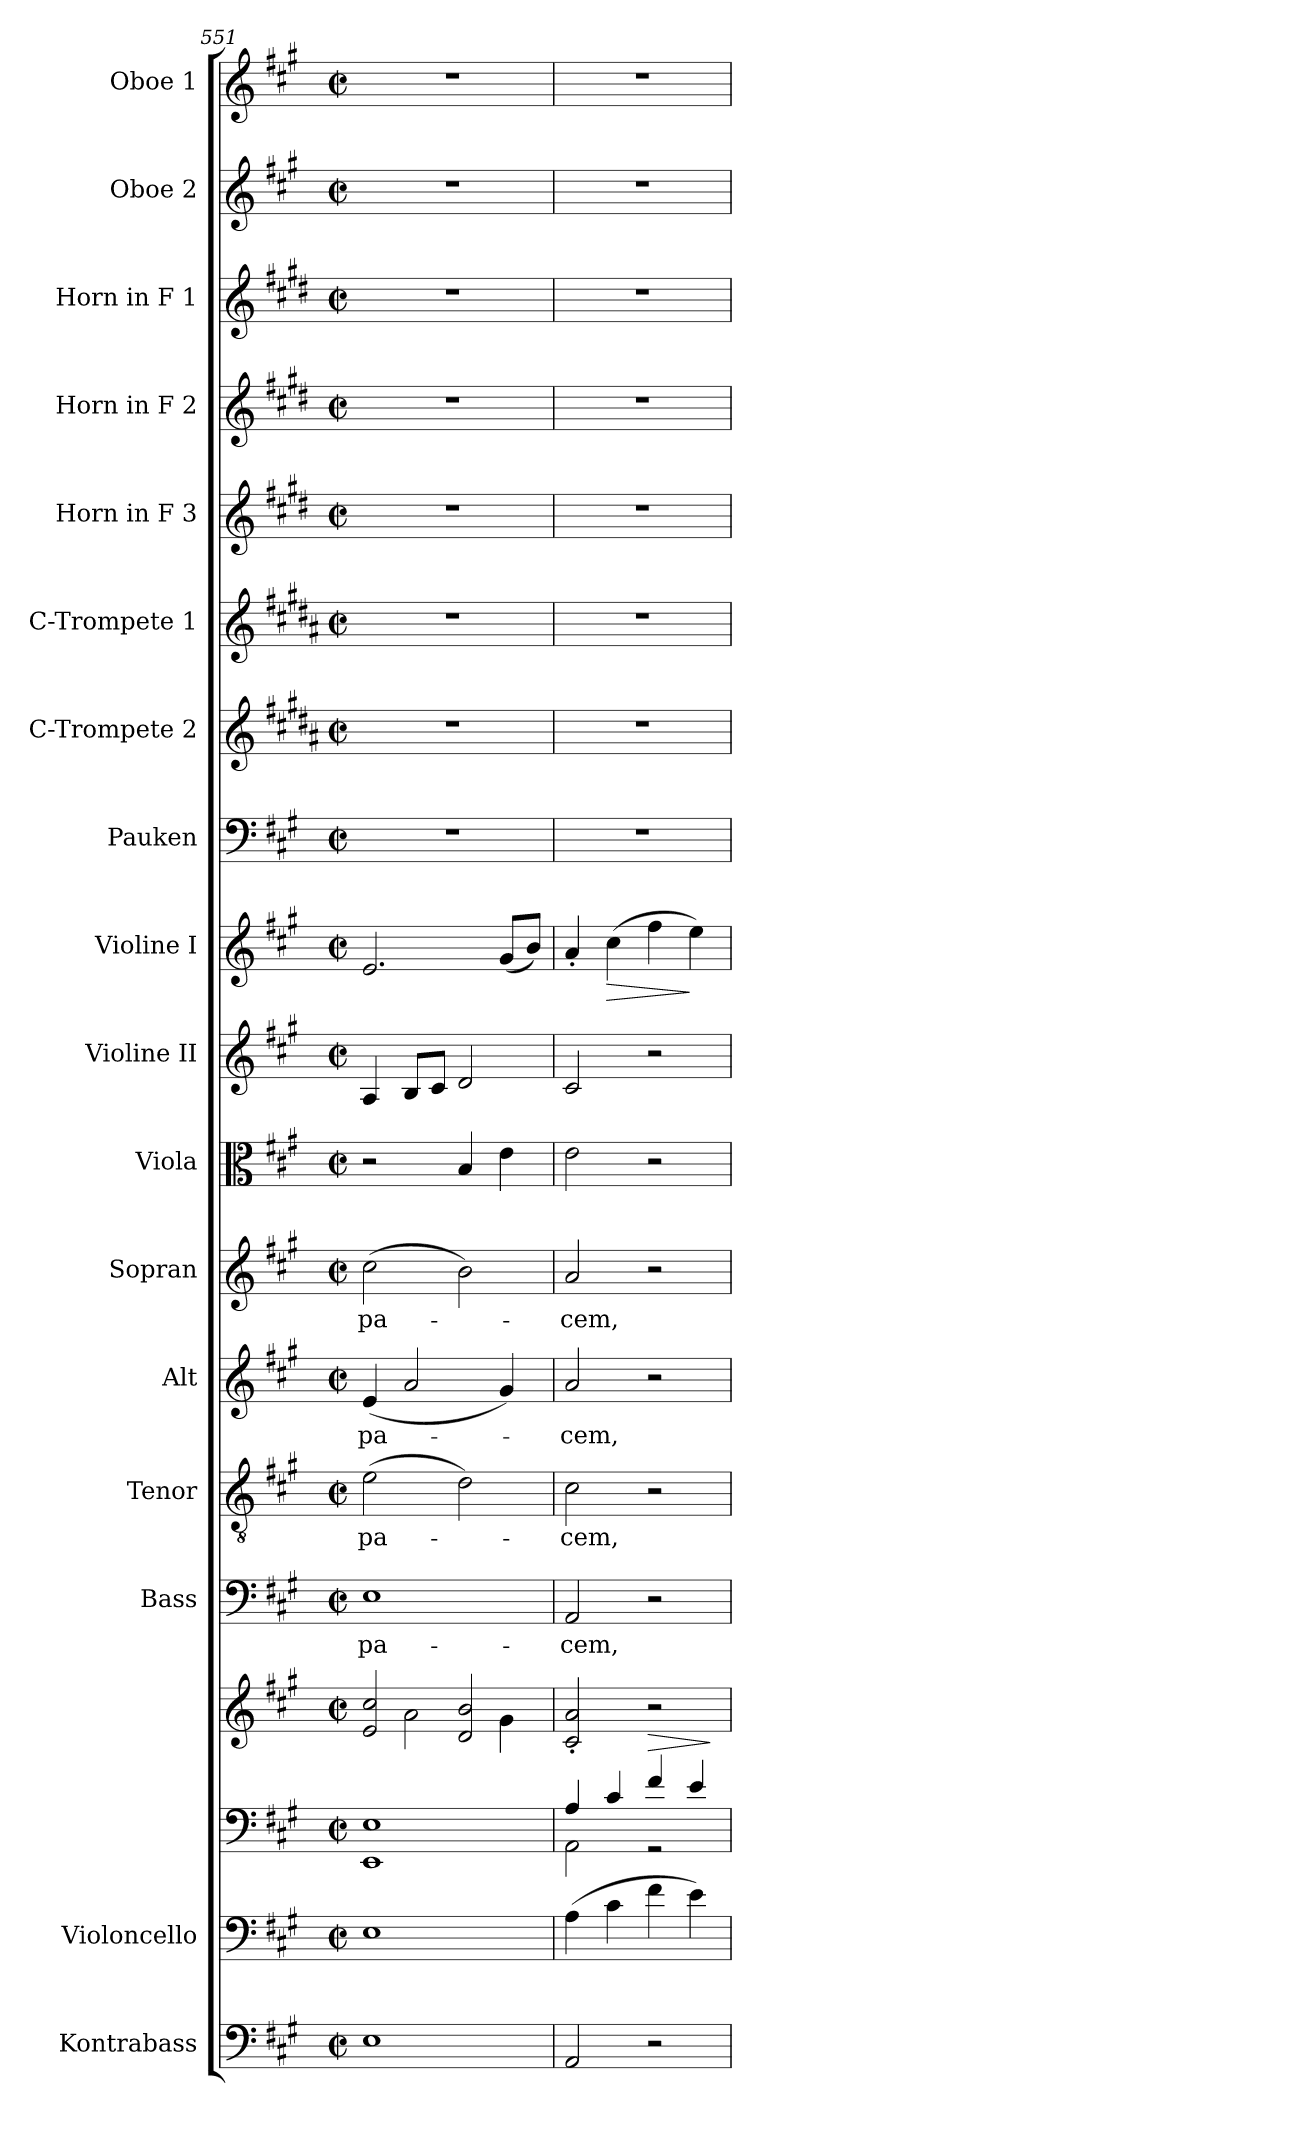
**kern	**kern	**kern	**kern	**dynam	**kern	**text	**kern	**text	**kern	**text	**kern	**text	**kern	**kern	**kern	**dynam	**kern	**kern	**kern	**kern	**kern	**kern	**kern	**kern
*part18	*part17	*part16	*part16	*part16	*part15	*part15	*part14	*part14	*part13	*part13	*part12	*part12	*part11	*part10	*part9	*part9	*part8	*part7	*part6	*part5	*part4	*part3	*part2	*part1
*staff19	*staff18	*staff17	*staff16	*staff16/17	*staff15	*staff15	*staff14	*staff14	*staff13	*staff13	*staff12	*staff12	*staff11	*staff10	*staff9	*staff9	*staff8	*staff7	*staff6	*staff5	*staff4	*staff3	*staff2	*staff1
*I"Kontrabass	*I"Violoncello	*	*	*	*I"Bass	*	*I"Tenor	*	*I"Alt	*	*I"Sopran	*	*I"Viola	*I"Violine II	*I"Violine I	*	*I"Pauken	*I"C-Trompete 2	*I"C-Trompete 1	*I"Horn in F 3	*I"Horn in F 2	*I"Horn in F 1	*I"Oboe 2	*I"Oboe 1
*I'Kb.	*I'Vc.	*	*	*	*I'B.	*	*I'T.	*	*I'A.	*	*I'S.	*	*I'Vla.	*I'Vl. II	*I'Vl. I	*	*I'Pk.	*I'C Trp. 2	*I'C Trp. 1	*	*	*	*I'Ob. 2	*I'Ob. 1
*clefF4	*clefF4	*clefF4	*clefG2	*	*clefF4	*	*clefGv2	*	*clefG2	*	*clefG2	*	*clefC3	*clefG2	*clefG2	*	*clefF4	*clefG2	*clefG2	*clefG2	*clefG2	*clefG2	*clefG2	*clefG2
*ITrd7c12	*	*	*	*	*	*	*	*	*	*	*	*	*	*	*	*	*	*ITrd1c2	*ITrd1c2	*ITrd4c7	*ITrd4c7	*ITrd4c7	*	*
*k[f#c#g#]	*k[f#c#g#]	*k[f#c#g#]	*k[f#c#g#]	*	*k[f#c#g#]	*	*k[f#c#g#]	*	*k[f#c#g#]	*	*k[f#c#g#]	*	*k[f#c#g#]	*k[f#c#g#]	*k[f#c#g#]	*	*k[f#c#g#]	*k[f#c#g#]	*k[f#c#g#]	*k[f#c#g#]	*k[f#c#g#]	*k[f#c#g#]	*k[f#c#g#]	*k[f#c#g#]
*A:	*A:	*A:	*A:	*	*A:	*	*A:	*	*A:	*	*A:	*	*A:	*A:	*A:	*	*A:	*A:	*A:	*A:	*A:	*A:	*A:	*A:
*M2/2	*M2/2	*M2/2	*M2/2	*	*M2/2	*	*M2/2	*	*M2/2	*	*M2/2	*	*M2/2	*M2/2	*M2/2	*	*M2/2	*M2/2	*M2/2	*M2/2	*M2/2	*M2/2	*M2/2	*M2/2
*met(c|)	*met(c|)	*met(c|)	*met(c|)	*	*met(c|)	*	*met(c|)	*	*met(c|)	*	*met(c|)	*	*met(c|)	*met(c|)	*met(c|)	*	*met(c|)	*met(c|)	*met(c|)	*met(c|)	*met(c|)	*met(c|)	*met(c|)	*met(c|)
=551	=551	=551	=551	=551	=551	=551	=551	=551	=551	=551	=551	=551	=551	=551	=551	=551	=551	=551	=551	=551	=551	=551	=551	=551
*	*	*^	*^	*	*	*	*	*	*	*	*	*	*	*	*	*	*	*	*	*	*	*	*	*
!	!	!	!	!	!	!	!	!LO:LY:b	!	!LO:LY:b	!	!LO:LY:b	!	!LO:LY:b	!	!	!	!	!	!	!	!	!	!	!	!
1EE	1E	1E	1EE	2e/ 2cc#/	4ryy	.	1E	pa-	(>2e\	pa-	(<4e/	pa-	(>2cc#\	pa-	2r	4A/	2.e/	.	1r	1r	1r	1r	1r	1r	1r	1r
.	.	.	.	.	2a\	.	.	.	.	.	2a/	.	.	.	.	8B/L	.	.	.	.	.	.	.	.	.	.
.	.	.	.	.	.	.	.	.	.	.	.	.	.	.	.	8c#/J	.	.	.	.	.	.	.	.	.	.
.	.	.	.	2d/ 2b/	.	.	.	.	2d\)	.	.	.	2b\)	.	4B/	2d/	.	.	.	.	.	.	.	.	.	.
.	.	.	.	.	4g#\	.	.	.	.	.	4g#/)	.	.	.	4e\	.	(<8g#/L	.	.	.	.	.	.	.	.	.
.	.	.	.	.	.	.	.	.	.	.	.	.	.	.	.	.	8b/J)	.	.	.	.	.	.	.	.	.
*	*	*	*	*v	*v	*	*	*	*	*	*	*	*	*	*	*	*	*	*	*	*	*	*	*	*	*
!!LO:PB:g=z
=552	=552	=552	=552	=552	=552	=552	=552	=552	=552	=552	=552	=552	=552	=552	=552	=552	=552	=552	=552	=552	=552	=552	=552	=552	=552
!	!	!	!	!	!	!	!LO:LY:b	!	!LO:LY:b	!	!LO:LY:b	!	!LO:LY:b	!	!	!	!	!	!	!	!	!	!	!	!
2AAA/	(>4A\	4A/	2AA\	2c#/'< 2a/'<	.	2AA/	-cem,	2c#\	-cem,	2a/	-cem,	2a/	-cem,	2e\	2c#/	4a'</	.	1r	1r	1r	1r	1r	1r	1r	1r
!	!	!	!	!	!	!	!	!	!	!	!	!	!	!	!	!	!LO:HP:b	!	!	!	!	!	!	!	!
.	4c#\	4c#/	.	.	.	.	.	.	.	.	.	.	.	.	.	(>4cc#\	>	.	.	.	.	.	.	.	.
!	!	!	!	!	!LO:HP:b	!	!	!	!	!	!	!	!	!	!	!	!	!	!	!	!	!	!	!	!
2r	4f#\	4f#/	2r	2r	>	2r	.	2r	.	2r	.	2r	.	2r	2r	4ff#\	.	.	.	.	.	.	.	.	.
.	4e\)	4e/	.	.	.	.	.	.	.	.	.	.	.	.	.	4ee\)	]	.	.	.	.	.	.	.	.
*	*	*v	*v	*	*	*	*	*	*	*	*	*	*	*	*	*	*	*	*	*	*	*	*	*	*
.	.	.	.	]	.	.	.	.	.	.	.	.	.	.	.	.	.	.	.	.	.	.	.	.
=	=	=	=	=	=	=	=	=	=	=	=	=	=	=	=	=	=	=	=	=	=	=	=	=
*-	*-	*-	*-	*-	*-	*-	*-	*-	*-	*-	*-	*-	*-	*-	*-	*-	*-	*-	*-	*-	*-	*-	*-	*-
